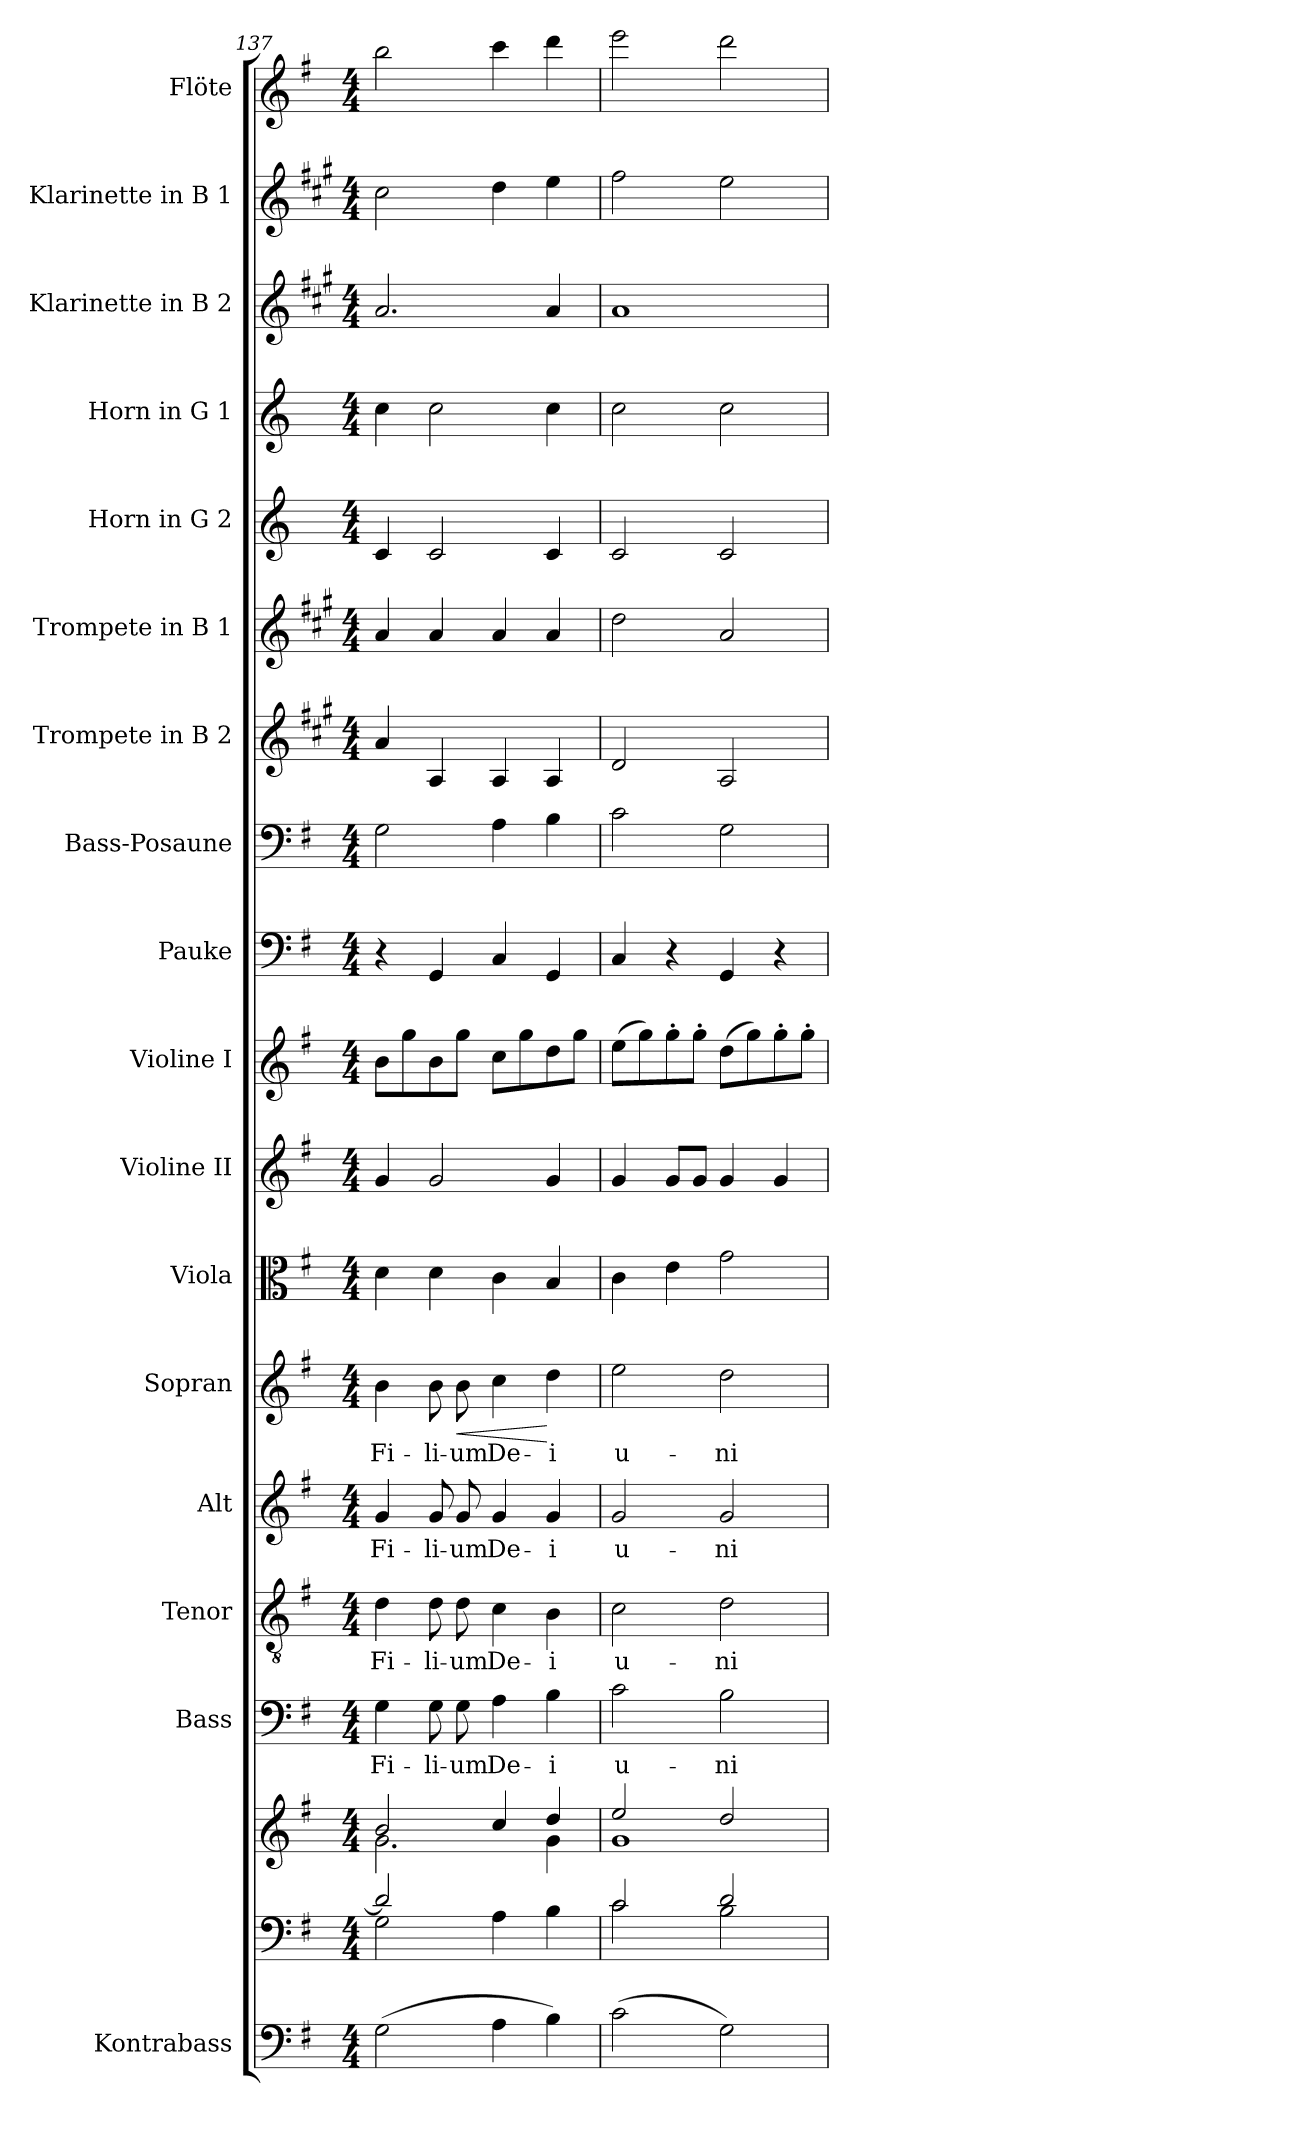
**kern	**kern	**kern	**kern	**text	**kern	**text	**kern	**text	**kern	**text	**dynam	**kern	**kern	**kern	**kern	**kern	**kern	**kern	**kern	**kern	**kern	**kern	**kern
*part18	*part17	*part17	*part16	*part16	*part15	*part15	*part14	*part14	*part13	*part13	*part13	*part12	*part11	*part10	*part9	*part8	*part7	*part6	*part5	*part4	*part3	*part2	*part1
*staff19	*staff18	*staff17	*staff16	*staff16	*staff15	*staff15	*staff14	*staff14	*staff13	*staff13	*staff13	*staff12	*staff11	*staff10	*staff9	*staff8	*staff7	*staff6	*staff5	*staff4	*staff3	*staff2	*staff1
*I"Kontrabass	*	*	*I"Bass	*	*I"Tenor	*	*I"Alt	*	*I"Sopran	*	*	*I"Viola	*I"Violine II	*I"Violine I	*I"Pauke	*I"Bass-Posaune	*I"Trompete in B 2	*I"Trompete in B 1	*I"Horn in G 2	*I"Horn in G 1	*I"Klarinette in B 2	*I"Klarinette in B 1	*I"Flöte
*I'Kb.	*	*	*I'B	*	*I'T	*	*I'A	*	*I'S	*	*	*I'Vla.	*I'Vl. II	*I'Vl. I	*I'Pk.	*I'B. Pos.	*	*	*I'Hrn. 2	*I'Hrn. 1	*	*	*I'Fl.
*clefF4	*clefF4	*clefG2	*clefF4	*	*clefGv2	*	*clefG2	*	*clefG2	*	*	*clefC3	*clefG2	*clefG2	*clefF4	*clefF4	*clefG2	*clefG2	*clefG2	*clefG2	*clefG2	*clefG2	*clefG2
*ITrd7c12	*	*	*	*	*	*	*	*	*	*	*	*	*	*	*	*	*ITrd1c2	*ITrd1c2	*ITrd3c5	*ITrd3c5	*ITrd1c2	*ITrd1c2	*
*k[f#]	*k[f#]	*k[f#]	*k[f#]	*	*k[f#]	*	*k[f#]	*	*k[f#]	*	*	*k[f#]	*k[f#]	*k[f#]	*k[f#]	*k[f#]	*k[f#]	*k[f#]	*k[f#]	*k[f#]	*k[f#]	*k[f#]	*k[f#]
*G:	*G:	*G:	*G:	*	*G:	*	*G:	*	*G:	*	*	*G:	*G:	*G:	*G:	*G:	*G:	*G:	*G:	*G:	*G:	*G:	*G:
*M4/4	*M4/4	*M4/4	*M4/4	*	*M4/4	*	*M4/4	*	*M4/4	*	*	*M4/4	*M4/4	*M4/4	*M4/4	*M4/4	*M4/4	*M4/4	*M4/4	*M4/4	*M4/4	*M4/4	*M4/4
=137	=137	=137	=137	=137	=137	=137	=137	=137	=137	=137	=137	=137	=137	=137	=137	=137	=137	=137	=137	=137	=137	=137	=137
*	*^	*^	*	*	*	*	*	*	*	*	*	*	*	*	*	*	*	*	*	*	*	*	*
!	!	!	!	!	!	!LO:LY:b	!	!LO:LY:b	!	!LO:LY:b	!	!LO:LY:b	!	!	!	!	!	!	!	!	!	!	!	!	!
(>2GG\	2d/]	2G\	2b/	2.g\	4G\	Fi-	4d\	Fi-	4g/	Fi-	4b\	Fi-	.	4d\	4g/	8b\L	4r	2G\	4g/	4g/	4G/	4g\	2.g/	2b\	2bb\
.	.	.	.	.	.	.	.	.	.	.	.	.	.	.	.	8gg\	.	.	.	.	.	.	.	.	.
!	!	!	!	!	!	!LO:LY:b	!	!LO:LY:b	!	!LO:LY:b	!	!LO:LY:b	!	!	!	!	!	!	!	!	!	!	!	!	!
.	.	.	.	.	8G\	-li-	8d\	-li-	8g/	-li-	8b\	-li-	.	4d\	2g/	8b\	4GG/	.	4G/	4g/	2G/	2g\	.	.	.
!	!	!	!	!	!	!LO:LY:b	!	!LO:LY:b	!	!LO:LY:b	!	!LO:LY:b	!LO:HP:b	!	!	!	!	!	!	!	!	!	!	!	!
.	.	.	.	.	8G\	-um	8d\	-um	8g/	-um	8b\	-um	<	.	.	8gg\J	.	.	.	.	.	.	.	.	.
!	!	!	!	!	!	!LO:LY:b	!	!LO:LY:b	!	!LO:LY:b	!	!LO:LY:b	!	!	!	!	!	!	!	!	!	!	!	!	!
4AA\	2ryy	4A\	4cc/	.	4A\	De-	4c\	De-	4g/	De-	4cc\	De-	.	4c\	.	8cc\L	4C/	4A\	4G/	4g/	.	.	.	4cc\	4ccc\
.	.	.	.	.	.	.	.	.	.	.	.	.	.	.	.	8gg\	.	.	.	.	.	.	.	.	.
!	!	!	!	!	!	!LO:LY:b	!	!LO:LY:b	!	!LO:LY:b	!	!LO:LY:b	!	!	!	!	!	!	!	!	!	!	!	!	!
4BB\)	.	4B\	4dd/	4g\	4B\	-i	4B\	-i	4g/	-i	4dd\	-i	[	4B/	4g/	8dd\	4GG/	4B\	4G/	4g/	4G/	4g\	4g/	4dd\	4ddd\
.	.	.	.	.	.	.	.	.	.	.	.	.	.	.	.	8gg\J	.	.	.	.	.	.	.	.	.
!!LO:PB:g=z
=138	=138	=138	=138	=138	=138	=138	=138	=138	=138	=138	=138	=138	=138	=138	=138	=138	=138	=138	=138	=138	=138	=138	=138	=138	=138
!	!	!	!	!	!	!LO:LY:b	!	!LO:LY:b	!	!LO:LY:b	!	!LO:LY:b	!	!	!	!	!	!	!	!	!	!	!	!	!
(>2C\	2c/	2c\	2ee/	1g	2c\	u-	2c\	u-	2g/	u-	2ee\	u-	.	4c\	4g/	(>8ee\L	4C/	2c\	2c/	2cc\	2G/	2g\	1g	2ee\	2eee\
.	.	.	.	.	.	.	.	.	.	.	.	.	.	.	.	8gg\)	.	.	.	.	.	.	.	.	.
.	.	.	.	.	.	.	.	.	.	.	.	.	.	4e\	8g/L	8gg'>\	4r	.	.	.	.	.	.	.	.
.	.	.	.	.	.	.	.	.	.	.	.	.	.	.	8g/J	8gg'>\J	.	.	.	.	.	.	.	.	.
!	!	!	!	!	!	!LO:LY:b	!	!LO:LY:b	!	!LO:LY:b	!	!LO:LY:b	!	!	!	!	!	!	!	!	!	!	!	!	!
2GG\)	2d/	2B\	2dd/	.	2B\	-ni-	2d\	-ni-	2g/	-ni-	2dd\	-ni-	.	2g\	4g/	(>8dd\L	4GG/	2G\	2G/	2g/	2G/	2g\	.	2dd\	2ddd\
.	.	.	.	.	.	.	.	.	.	.	.	.	.	.	.	8gg\)	.	.	.	.	.	.	.	.	.
.	.	.	.	.	.	.	.	.	.	.	.	.	.	.	4g/	8gg'>\	4r	.	.	.	.	.	.	.	.
.	.	.	.	.	.	.	.	.	.	.	.	.	.	.	.	8gg'>\J	.	.	.	.	.	.	.	.	.
*	*v	*v	*	*	*	*	*	*	*	*	*	*	*	*	*	*	*	*	*	*	*	*	*	*	*
*	*	*v	*v	*	*	*	*	*	*	*	*	*	*	*	*	*	*	*	*	*	*	*	*	*
=	=	=	=	=	=	=	=	=	=	=	=	=	=	=	=	=	=	=	=	=	=	=	=
*-	*-	*-	*-	*-	*-	*-	*-	*-	*-	*-	*-	*-	*-	*-	*-	*-	*-	*-	*-	*-	*-	*-	*-
